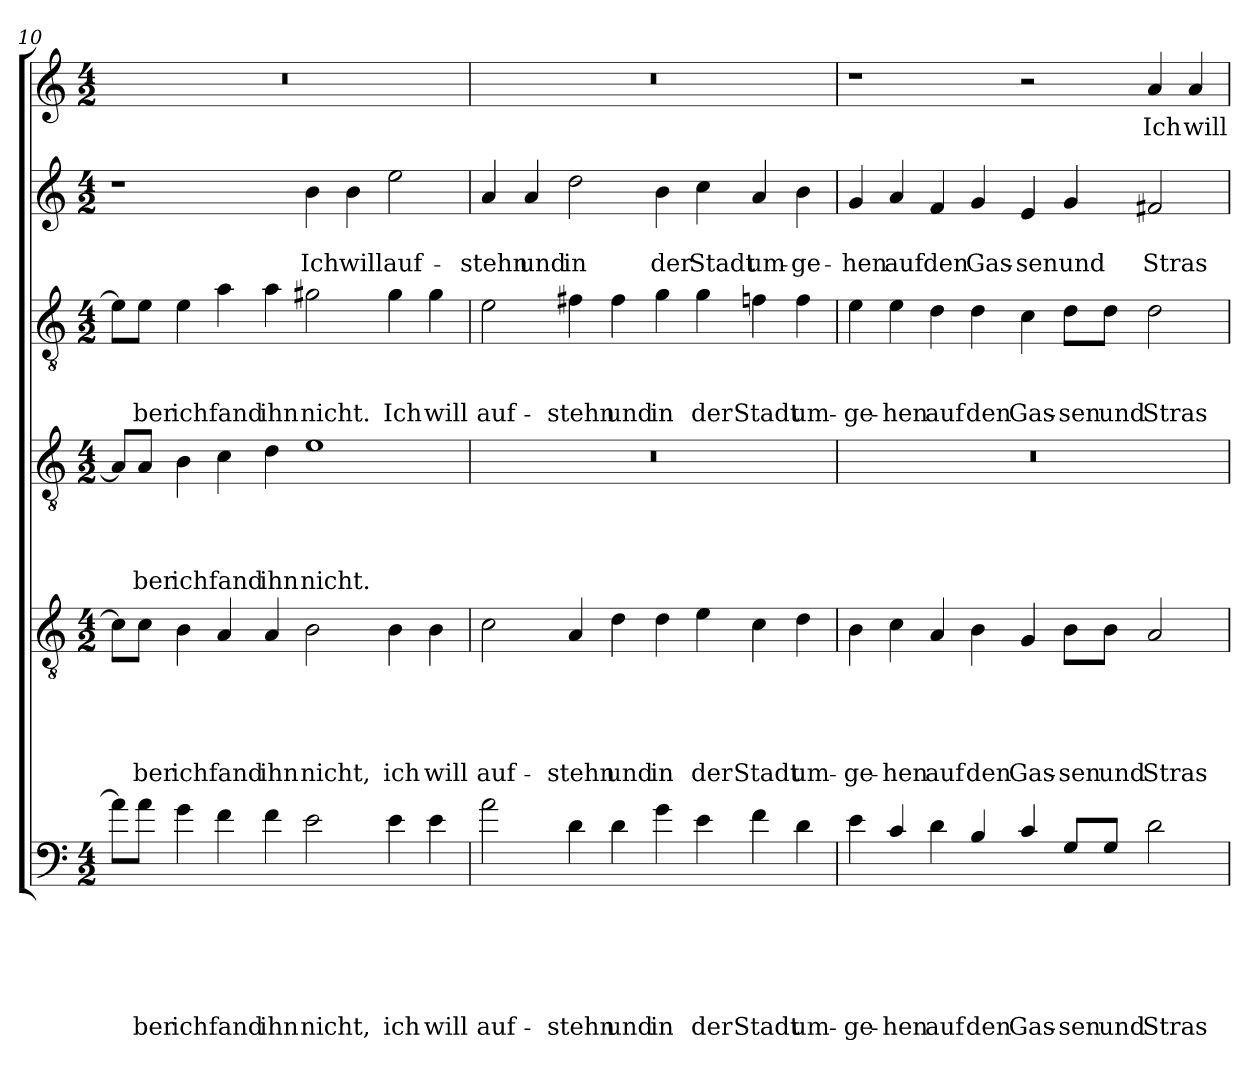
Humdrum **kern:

**kern	**text	**text	**text	**text	**text	**text	**kern	**text	**text	**text	**text	**text	**kern	**text	**text	**text	**text	**kern	**text	**text	**text	**kern	**text	**text	**kern	**text
*part6	*part6	*part6	*part6	*part6	*part6	*part6	*part5	*part5	*part5	*part5	*part5	*part5	*part4	*part4	*part4	*part4	*part4	*part3	*part3	*part3	*part3	*part2	*part2	*part2	*part1	*part1
*staff6	*staff6	*staff6	*staff6	*staff6	*staff6	*staff6	*staff5	*staff5	*staff5	*staff5	*staff5	*staff5	*staff4	*staff4	*staff4	*staff4	*staff4	*staff3	*staff3	*staff3	*staff3	*staff2	*staff2	*staff2	*staff1	*staff1
*clefF4	*	*	*	*	*	*	*clefGv2	*	*	*	*	*	*clefGv2	*	*	*	*	*clefGv2	*	*	*	*clefG2	*	*	*clefG2	*
*ITrd8c14	*	*	*	*	*	*	*	*	*	*	*	*	*	*	*	*	*	*	*	*	*	*	*	*	*	*
*k[]	*	*	*	*	*	*	*k[]	*	*	*	*	*	*k[]	*	*	*	*	*k[]	*	*	*	*k[]	*	*	*k[]	*
*C:	*	*	*	*	*	*	*C:	*	*	*	*	*	*C:	*	*	*	*	*C:	*	*	*	*C:	*	*	*C:	*
*M4/2	*	*	*	*	*	*	*M4/2	*	*	*	*	*	*M4/2	*	*	*	*	*M4/2	*	*	*	*M4/2	*	*	*M4/2	*
=10	=10	=10	=10	=10	=10	=10	=10	=10	=10	=10	=10	=10	=10	=10	=10	=10	=10	=10	=10	=10	=10	=10	=10	=10	=10	=10
8A\L]	.	.	.	.	.	.	8c\L]	.	.	.	.	.	8A/L]	.	.	.	.	8e\L]	.	.	.	1r	.	.	0r	.
!	!	!	!	!	!	!LO:LY:b	!	!	!	!	!	!LO:LY:b	!	!	!	!	!LO:LY:b	!	!	!	!LO:LY:b	!	!	!	!	!
8A\J	.	.	.	.	.	-ber	8c\J	.	.	.	.	-ber	8A/J	.	.	.	-ber	8e\J	.	.	-ber	.	.	.	.	.
!	!	!	!	!	!	!LO:LY:b	!	!	!	!	!	!LO:LY:b	!	!	!	!	!LO:LY:b	!	!	!	!LO:LY:b	!	!	!	!	!
4G\	.	.	.	.	.	ich	4B\	.	.	.	.	ich	4B\	.	.	.	ich	4e\	.	.	ich	.	.	.	.	.
!	!	!	!	!	!	!LO:LY:b	!	!	!	!	!	!LO:LY:b	!	!	!	!	!LO:LY:b	!	!	!	!LO:LY:b	!	!	!	!	!
4F\	.	.	.	.	.	fand	4A/	.	.	.	.	fand	4c\	.	.	.	fand	4a\	.	.	fand	.	.	.	.	.
!	!	!	!	!	!	!LO:LY:b	!	!	!	!	!	!LO:LY:b	!	!	!	!	!LO:LY:b	!	!	!	!LO:LY:b	!	!	!	!	!
4F\	.	.	.	.	.	ihn	4A/	.	.	.	.	ihn	4d\	.	.	.	ihn	4a\	.	.	ihn	.	.	.	.	.
!	!	!	!	!	!	!LO:LY:b	!	!	!	!	!	!LO:LY:b	!	!	!	!	!LO:LY:b	!	!	!	!LO:LY:b	!	!	!LO:LY:b	!	!
2E\	.	.	.	.	.	nicht,	2B\	.	.	.	.	nicht,	1e	.	.	.	nicht.	2g#X\	.	.	nicht.	4b\	.	Ich	.	.
!	!	!	!	!	!	!	!	!	!	!	!	!	!	!	!	!	!	!	!	!	!	!	!	!LO:LY:b	!	!
.	.	.	.	.	.	.	.	.	.	.	.	.	.	.	.	.	.	.	.	.	.	4b\	.	will	.	.
!	!	!	!	!	!	!LO:LY:b	!	!	!	!	!	!LO:LY:b	!	!	!	!	!	!	!	!	!LO:LY:b	!	!	!LO:LY:b	!	!
4E\	.	.	.	.	.	ich	4B\	.	.	.	.	ich	.	.	.	.	.	4g#\	.	.	Ich	2ee\	.	auf-	.	.
!	!	!	!	!	!	!LO:LY:b	!	!	!	!	!	!LO:LY:b	!	!	!	!	!	!	!	!	!LO:LY:b	!	!	!	!	!
4E\	.	.	.	.	.	will	4B\	.	.	.	.	will	.	.	.	.	.	4g#\	.	.	will	.	.	.	.	.
=11	=11	=11	=11	=11	=11	=11	=11	=11	=11	=11	=11	=11	=11	=11	=11	=11	=11	=11	=11	=11	=11	=11	=11	=11	=11	=11
!	!	!	!	!	!	!LO:LY:b	!	!	!	!	!	!LO:LY:b	!	!	!	!	!	!	!	!	!LO:LY:b	!	!	!LO:LY:b	!	!
2A\	.	.	.	.	.	auf-	2c\	.	.	.	.	auf-	0r	.	.	.	.	2e\	.	.	auf-	4a/	.	-stehn	0r	.
!	!	!	!	!	!	!	!	!	!	!	!	!	!	!	!	!	!	!	!	!	!	!	!	!LO:LY:b	!	!
.	.	.	.	.	.	.	.	.	.	.	.	.	.	.	.	.	.	.	.	.	.	4a/	.	und	.	.
!	!	!	!	!	!	!LO:LY:b	!	!	!	!	!	!LO:LY:b	!	!	!	!	!	!	!	!	!LO:LY:b	!	!	!LO:LY:b	!	!
4D\	.	.	.	.	.	-stehn	4A/	.	.	.	.	-stehn	.	.	.	.	.	4f#X\	.	.	-stehn	2dd\	.	in	.	.
!	!	!	!	!	!	!LO:LY:b	!	!	!	!	!	!LO:LY:b	!	!	!	!	!	!	!	!	!LO:LY:b	!	!	!	!	!
4D\	.	.	.	.	.	und	4d\	.	.	.	.	und	.	.	.	.	.	4f#\	.	.	und	.	.	.	.	.
!	!	!	!	!	!	!LO:LY:b	!	!	!	!	!	!LO:LY:b	!	!	!	!	!	!	!	!	!LO:LY:b	!	!	!LO:LY:b	!	!
4G\	.	.	.	.	.	in	4d\	.	.	.	.	in	.	.	.	.	.	4g\	.	.	in	4b\	.	der	.	.
!	!	!	!	!	!	!LO:LY:b	!	!	!	!	!	!LO:LY:b	!	!	!	!	!	!	!	!	!LO:LY:b	!	!	!LO:LY:b	!	!
4E\	.	.	.	.	.	der	4e\	.	.	.	.	der	.	.	.	.	.	4g\	.	.	der	4cc\	.	Stadt	.	.
!	!	!	!	!	!	!LO:LY:b	!	!	!	!	!	!LO:LY:b	!	!	!	!	!	!	!	!	!LO:LY:b	!	!	!LO:LY:b	!	!
4F\	.	.	.	.	.	Stadt	4c\	.	.	.	.	Stadt	.	.	.	.	.	4fn\	.	.	Stadt	4a/	.	um-	.	.
!	!	!	!	!	!	!LO:LY:b	!	!	!	!	!	!LO:LY:b	!	!	!	!	!	!	!	!	!LO:LY:b	!	!	!LO:LY:b	!	!
4D\	.	.	.	.	.	um-	4d\	.	.	.	.	um-	.	.	.	.	.	4f\	.	.	um-	4b\	.	-ge-	.	.
!!LO:PB:g=z
=12	=12	=12	=12	=12	=12	=12	=12	=12	=12	=12	=12	=12	=12	=12	=12	=12	=12	=12	=12	=12	=12	=12	=12	=12	=12	=12
!	!	!	!	!	!	!LO:LY:b	!	!	!	!	!	!LO:LY:b	!	!	!	!	!	!	!	!	!LO:LY:b	!	!	!LO:LY:b	!	!
4E\	.	.	.	.	.	-ge-	4B\	.	.	.	.	-ge-	0r	.	.	.	.	4e\	.	.	-ge-	4g/	.	-hen	1r	.
!	!	!	!	!	!	!LO:LY:b	!	!	!	!	!	!LO:LY:b	!	!	!	!	!	!	!	!	!LO:LY:b	!	!	!LO:LY:b	!	!
4C/	.	.	.	.	.	-hen	4c\	.	.	.	.	-hen	.	.	.	.	.	4e\	.	.	-hen	4a/	.	auf	.	.
!	!	!	!	!	!	!LO:LY:b	!	!	!	!	!	!LO:LY:b	!	!	!	!	!	!	!	!	!LO:LY:b	!	!	!LO:LY:b	!	!
4D\	.	.	.	.	.	auf	4A/	.	.	.	.	auf	.	.	.	.	.	4d\	.	.	auf	4f/	.	den	.	.
!	!	!	!	!	!	!LO:LY:b	!	!	!	!	!	!LO:LY:b	!	!	!	!	!	!	!	!	!LO:LY:b	!	!	!LO:LY:b	!	!
4BB/	.	.	.	.	.	den	4B\	.	.	.	.	den	.	.	.	.	.	4d\	.	.	den	4g/	.	Gas-	.	.
!	!	!	!	!	!	!LO:LY:b	!	!	!	!	!	!LO:LY:b	!	!	!	!	!	!	!	!	!LO:LY:b	!	!	!LO:LY:b	!	!
4C/	.	.	.	.	.	Gas-	4G/	.	.	.	.	Gas-	.	.	.	.	.	4c\	.	.	Gas-	4e/	.	-sen	2r	.
!	!	!	!	!	!	!LO:LY:b	!	!	!	!	!	!LO:LY:b	!	!	!	!	!	!	!	!	!LO:LY:b	!	!	!LO:LY:b	!	!
8GG/L	.	.	.	.	.	-sen	8B\L	.	.	.	.	-sen	.	.	.	.	.	8d\L	.	.	-sen	4g/	.	und	.	.
!	!	!	!	!	!	!LO:LY:b	!	!	!	!	!	!LO:LY:b	!	!	!	!	!	!	!	!	!LO:LY:b	!	!	!	!	!
8GG/J	.	.	.	.	.	und	8B\J	.	.	.	.	und	.	.	.	.	.	8d\J	.	.	und	.	.	.	.	.
!	!	!	!	!	!	!LO:LY:b	!	!	!	!	!	!LO:LY:b	!	!	!	!	!	!	!	!	!LO:LY:b	!	!	!LO:LY:b	!	!LO:LY:b
2D\	.	.	.	.	.	Stras-	2A/	.	.	.	.	Stras-	.	.	.	.	.	2d\	.	.	Stras-	2f#X/	.	Stras-	4a/	Ich
!	!	!	!	!	!	!	!	!	!	!	!	!	!	!	!	!	!	!	!	!	!	!	!	!	!	!LO:LY:b
.	.	.	.	.	.	.	.	.	.	.	.	.	.	.	.	.	.	.	.	.	.	.	.	.	4a/	will
=	=	=	=	=	=	=	=	=	=	=	=	=	=	=	=	=	=	=	=	=	=	=	=	=	=	=
*-	*-	*-	*-	*-	*-	*-	*-	*-	*-	*-	*-	*-	*-	*-	*-	*-	*-	*-	*-	*-	*-	*-	*-	*-	*-	*-
